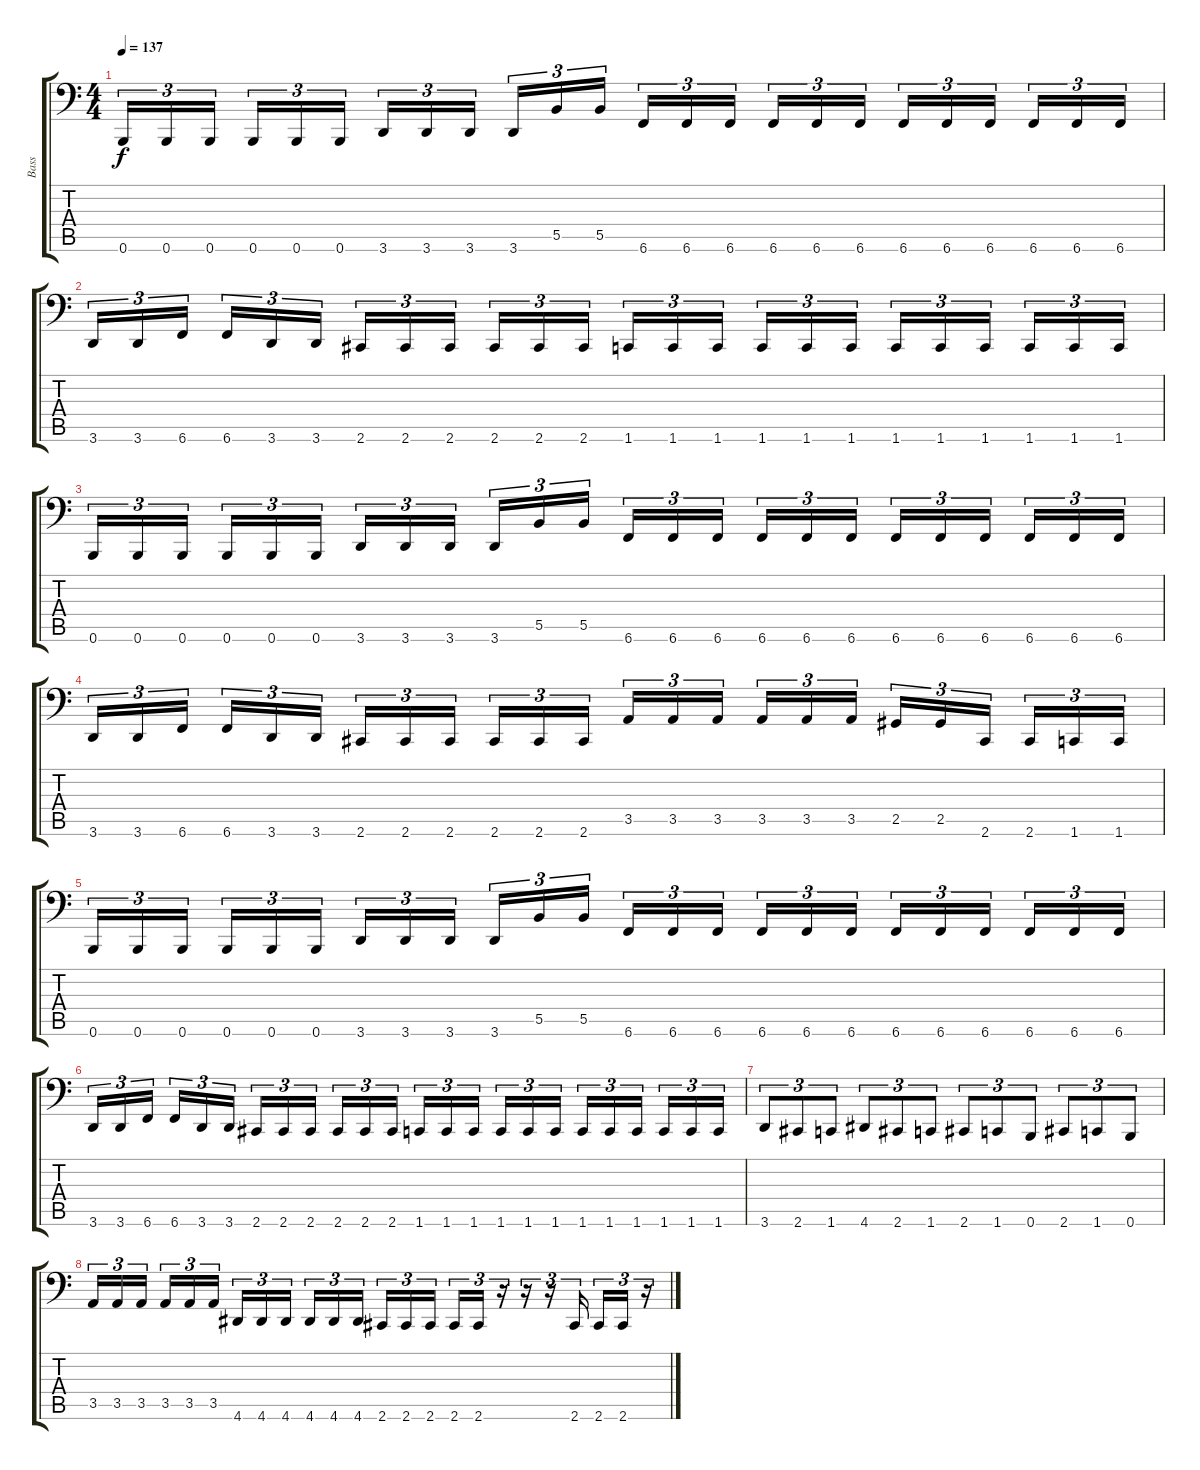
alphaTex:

\track ("Bass" "Bass") {instrument electricbassfinger}
\staff {score tabs}
\tuning (Db3 Ab2 E2 B1 Gb1 B0) {hide}
\ts (4 4)
\tempo 137
\clef f4
\ks c
0.6.16{tu (3 2) dy f} 0.6.16{tu (3 2)} 0.6.16{tu (3 2) beam splitsecondary} 0.6.16{tu (3 2)} 0.6.16{tu (3 2)} 0.6.16{tu (3 2)} 3.6.16{tu (3 2)} 3.6.16{tu (3 2)} 3.6.16{tu (3 2) beam splitsecondary} 3.6.16{tu (3 2)} 5.5.16{tu (3 2)} 5.5.16{tu (3 2)} 6.6.16{tu (3 2)} 6.6.16{tu (3 2)} 6.6.16{tu (3 2) beam splitsecondary} 6.6.16{tu (3 2)} 6.6.16{tu (3 2)} 6.6.16{tu (3 2)} 6.6.16{tu (3 2)} 6.6.16{tu (3 2)} 6.6.16{tu (3 2) beam splitsecondary} 6.6.16{tu (3 2)} 6.6.16{tu (3 2)} 6.6.16{tu (3 2)} |
3.6.16{tu (3 2)} 3.6.16{tu (3 2)} 6.6.16{tu (3 2) beam splitsecondary} 6.6.16{tu (3 2)} 3.6.16{tu (3 2)} 3.6.16{tu (3 2)} 2.6.16{tu (3 2)} 2.6.16{tu (3 2)} 2.6.16{tu (3 2) beam splitsecondary} 2.6.16{tu (3 2)} 2.6.16{tu (3 2)} 2.6.16{tu (3 2)} 1.6.16{tu (3 2)} 1.6.16{tu (3 2)} 1.6.16{tu (3 2) beam splitsecondary} 1.6.16{tu (3 2)} 1.6.16{tu (3 2)} 1.6.16{tu (3 2)} 1.6.16{tu (3 2)} 1.6.16{tu (3 2)} 1.6.16{tu (3 2) beam splitsecondary} 1.6.16{tu (3 2)} 1.6.16{tu (3 2)} 1.6.16{tu (3 2)} |
0.6.16{tu (3 2)} 0.6.16{tu (3 2)} 0.6.16{tu (3 2) beam splitsecondary} 0.6.16{tu (3 2)} 0.6.16{tu (3 2)} 0.6.16{tu (3 2)} 3.6.16{tu (3 2)} 3.6.16{tu (3 2)} 3.6.16{tu (3 2) beam splitsecondary} 3.6.16{tu (3 2)} 5.5.16{tu (3 2)} 5.5.16{tu (3 2)} 6.6.16{tu (3 2)} 6.6.16{tu (3 2)} 6.6.16{tu (3 2) beam splitsecondary} 6.6.16{tu (3 2)} 6.6.16{tu (3 2)} 6.6.16{tu (3 2)} 6.6.16{tu (3 2)} 6.6.16{tu (3 2)} 6.6.16{tu (3 2) beam splitsecondary} 6.6.16{tu (3 2)} 6.6.16{tu (3 2)} 6.6.16{tu (3 2)} |
3.6.16{tu (3 2)} 3.6.16{tu (3 2)} 6.6.16{tu (3 2) beam splitsecondary} 6.6.16{tu (3 2)} 3.6.16{tu (3 2)} 3.6.16{tu (3 2)} 2.6.16{tu (3 2)} 2.6.16{tu (3 2)} 2.6.16{tu (3 2) beam splitsecondary} 2.6.16{tu (3 2)} 2.6.16{tu (3 2)} 2.6.16{tu (3 2)} 3.5.16{tu (3 2)} 3.5.16{tu (3 2)} 3.5.16{tu (3 2) beam splitsecondary} 3.5.16{tu (3 2)} 3.5.16{tu (3 2)} 3.5.16{tu (3 2)} 2.5.16{tu (3 2)} 2.5.16{tu (3 2)} 2.6.16{tu (3 2) beam splitsecondary} 2.6.16{tu (3 2)} 1.6.16{tu (3 2)} 1.6.16{tu (3 2)} |
0.6.16{tu (3 2)} 0.6.16{tu (3 2)} 0.6.16{tu (3 2) beam splitsecondary} 0.6.16{tu (3 2)} 0.6.16{tu (3 2)} 0.6.16{tu (3 2)} 3.6.16{tu (3 2)} 3.6.16{tu (3 2)} 3.6.16{tu (3 2) beam splitsecondary} 3.6.16{tu (3 2)} 5.5.16{tu (3 2)} 5.5.16{tu (3 2)} 6.6.16{tu (3 2)} 6.6.16{tu (3 2)} 6.6.16{tu (3 2) beam splitsecondary} 6.6.16{tu (3 2)} 6.6.16{tu (3 2)} 6.6.16{tu (3 2)} 6.6.16{tu (3 2)} 6.6.16{tu (3 2)} 6.6.16{tu (3 2) beam splitsecondary} 6.6.16{tu (3 2)} 6.6.16{tu (3 2)} 6.6.16{tu (3 2)} |
3.6.16{tu (3 2)} 3.6.16{tu (3 2)} 6.6.16{tu (3 2) beam splitsecondary} 6.6.16{tu (3 2)} 3.6.16{tu (3 2)} 3.6.16{tu (3 2)} 2.6.16{tu (3 2)} 2.6.16{tu (3 2)} 2.6.16{tu (3 2) beam splitsecondary} 2.6.16{tu (3 2)} 2.6.16{tu (3 2)} 2.6.16{tu (3 2)} 1.6.16{tu (3 2)} 1.6.16{tu (3 2)} 1.6.16{tu (3 2) beam splitsecondary} 1.6.16{tu (3 2)} 1.6.16{tu (3 2)} 1.6.16{tu (3 2)} 1.6.16{tu (3 2)} 1.6.16{tu (3 2)} 1.6.16{tu (3 2) beam splitsecondary} 1.6.16{tu (3 2)} 1.6.16{tu (3 2)} 1.6.16{tu (3 2)} |
3.6.8{tu (3 2)} 2.6.8{tu (3 2)} 1.6.8{tu (3 2)} 4.6.8{tu (3 2)} 2.6.8{tu (3 2)} 1.6.8{tu (3 2)} 2.6.8{tu (3 2)} 1.6.8{tu (3 2)} 0.6.8{tu (3 2)} 2.6.8{tu (3 2)} 1.6.8{tu (3 2)} 0.6.8{tu (3 2)} |
3.5.16{tu (3 2)} 3.5.16{tu (3 2)} 3.5.16{tu (3 2) beam splitsecondary} 3.5.16{tu (3 2)} 3.5.16{tu (3 2)} 3.5.16{tu (3 2)} 4.6.16{tu (3 2)} 4.6.16{tu (3 2)} 4.6.16{tu (3 2) beam splitsecondary} 4.6.16{tu (3 2)} 4.6.16{tu (3 2)} 4.6.16{tu (3 2)} 2.6.16{tu (3 2)} 2.6.16{tu (3 2)} 2.6.16{tu (3 2) beam splitsecondary} 2.6.16{tu (3 2)} 2.6.16{tu (3 2)} r.16{tu (3 2)} r.16{tu (3 2)} r.16{tu (3 2)} 2.6.16{tu (3 2) beam splitsecondary} 2.6.16{tu (3 2)} 2.6.16{tu (3 2)} r.16{tu (3 2)}
